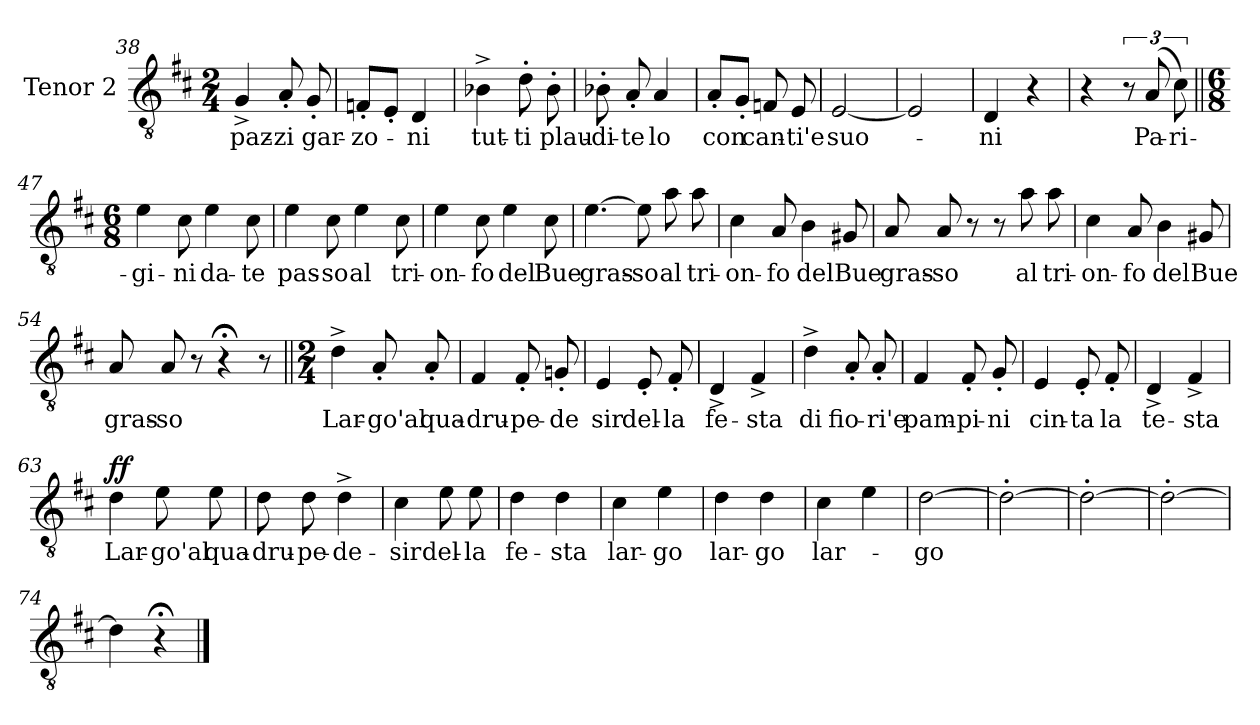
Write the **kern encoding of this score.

**kern	**text	**dynam
*part1	*part1	*part1
*staff1	*staff1	*staff1
*I"Tenor 2	*	*
*I'T.2	*	*
*clefGv2	*	*
*k[f#c#]	*	*
*D:	*	*
*M2/4	*	*
=38	=38	=38
4G^/	paz-	.
8A'/	-zi	.
8G'/	gar-	.
=39	=39	=39
8Fn'/L	-zo-	.
8E'/J	.	.
4D/	-ni	.
=40	=40	=40
4B-X^\	tut-	.
8d'\	-ti	.
8B-'\	plau-	.
!!LO:PB:g=z
=41	=41	=41
8B-X'\	-di-	.
8A'/	-te	.
4A/	lo	.
=42	=42	=42
8A'/L	con	.
8G'/J	.	.
8Fn/	can-	.
8E/	-ti'e	.
=43	=43	=43
[2E/	suo-	.
=44	=44	=44
2E/]	.	.
=45	=45	=45
4D/	-ni	.
4r	.	.
=46	=46	=46
4r	.	.
12r	.	.
(>12A/	Pa-	.
12c#\)	-ri-	.
=47||	=47||	=47||
*M6/8	*	*
4e\	-gi-	.
8c#\	-ni	.
4e\	da-	.
8c#\	-te	.
=48	=48	=48
4e\	pas-	.
8c#\	-so	.
4e\	al	.
8c#\	tri-	.
=49	=49	=49
4e\	-on-	.
8c#\	-fo	.
4e\	del	.
8c#\	Bue	.
!!LO:LB:g=z
=50	=50	=50
[4.e\	gras-	.
8e\]	-so	.
8a\	al	.
8a\	tri-	.
=51	=51	=51
4c#\	-on-	.
8A/	-fo	.
4B\	del	.
8G#X/	Bue	.
=52	=52	=52
8A/	gras-	.
8A/	-so	.
8r	.	.
8r	.	.
8a\	al	.
8a\	tri-	.
=53	=53	=53
4c#\	-on-	.
8A/	-fo	.
4B\	del	.
8G#X/	Bue	.
=54	=54	=54
8A/	gras-	.
8A/	-so	.
8r	.	.
4r;<	.	.
8r	.	.
!!LO:PB:g=z
=55||	=55||	=55||
*M2/4	*	*
4d^\	Lar-	.
8A'/	-go'al	.
8A'/	qua-	.
=56	=56	=56
4F#/	-dru-	.
8F#'/	-pe-	.
8Gn'/	-de	.
=57	=57	=57
4E/	sir	.
8E'/	del-	.
8F#'/	-la	.
=58	=58	=58
4D^/	fe-	.
4F#^/	-sta	.
=59	=59	=59
4d^\	di	.
8A'/	fio-	.
8A'/	-ri'e	.
=60	=60	=60
4F#/	pam-	.
8F#'/	-pi-	.
8G'/	-ni	.
=61	=61	=61
4E/	cin-	.
8E'/	-ta	.
8F#'/	la	.
=62	=62	=62
4D^/	te-	.
4F#^/	-sta	.
!!LO:LB:g=z
=63	=63	=63
!	!	!LO:DY:a
4d\	Lar-	ff
8e\	-go'al	.
8e\	qua-	.
=64	=64	=64
8d\	-dru-	.
8d\	pe-	.
4d^\	-de-	.
=65	=65	=65
4c#\	-sir	.
8e\	del-	.
8e\	-la	.
=66	=66	=66
4d\	fe-	.
4d\	-sta	.
=67	=67	=67
4c#\	lar-	.
4e\	-go	.
=68	=68	=68
4d\	lar-	.
4d\	-go	.
=69	=69	=69
4c#\	lar-	.
4e\	.	.
=70	=70	=70
[2d\	-go	.
=71	=71	=71
2d'\_	.	.
=72	=72	=72
2d'\_	.	.
!!LO:PB:g=z
=73	=73	=73
2d'\_	.	.
=74	=74	=74
4d\]	.	.
4r;<	.	.
==	==	==
*-	*-	*-
